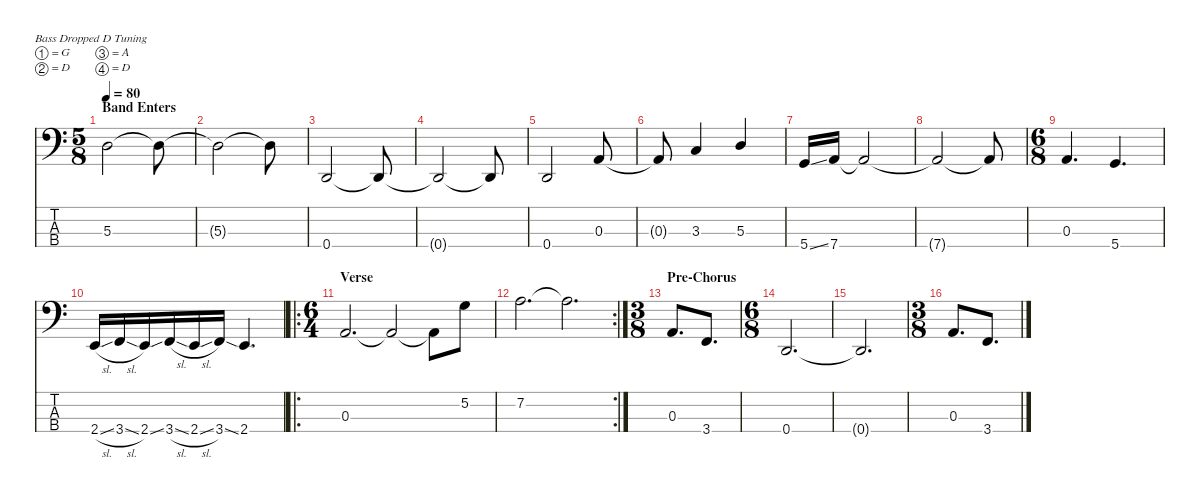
\defaultSystemsLayout 4
\hideDynamics
\bracketExtendMode nobrackets
\singleTrackTrackNamePolicy hidden
\multiTrackTrackNamePolicy hidden
\firstSystemTrackNameMode fullname
\firstSystemTrackNameOrientation horizontal
\otherSystemsTrackNameOrientation horizontal
\track ("Martin Mendez" "el.bs.") {instrument electricbassfinger}
\staff {score tabs}
\tuning (G2 D2 A1 D1)
\ts (5 8)
\section ("" "Band Enters")
\tempo 80
\clef f4
\ks c
5.3.2{dy f beam Down} 5.3{t}.8{beam Down} |
5.3{t}.2{beam Down} 5.3{t}.8{beam Down} |
0.4.2{beam Up} 0.4{t}.8{beam Up} |
0.4{t}.2{beam Up} 0.4{t}.8{beam Up} |
0.4.2{beam Up} 0.3.8{beam Up} |
0.3{t}.8{beam Up} 3.3.4{beam Up} 5.3.4{beam Up} |
5.4{ss}.16{beam Up} 7.4.16{beam Up} 7.4{t}.2{beam Up} |
7.4{t}.2{beam Up} 7.4{t}.8{beam Up} |
\ts (6 8)
0.3.4{d beam Up} 5.4.4{d beam Up} |
2.4{sl}.16{dy mp beam Up} 3.4{sl}.16{beam Up} 2.4{ss}.16{beam Up} 3.4{sl}.16{beam Up} 2.4{sl}.16{beam Up} 3.4{ss}.16{beam Up} 2.4.4{d beam Up} |
\ro
\ts (6 4)
\section ("" "Verse")
0.3.2{d dy f beam Up} 0.3{t}.2{beam Up} 0.3{t}.8{beam Down} 5.2.8{beam Down} |
\rc 2
7.2.2{d beam Down} 7.2{t}.2{d beam Down} |
\ts (3 8)
\section ("" "Pre-Chorus")
0.3.8{d beam Up} 3.4.8{d beam Up} |
\ts (6 8)
0.4.2{d beam Up} |
0.4{t}.2{d beam Up} |
\ts (3 8)
0.3.8{d beam Up} 3.4.8{d beam Up}
